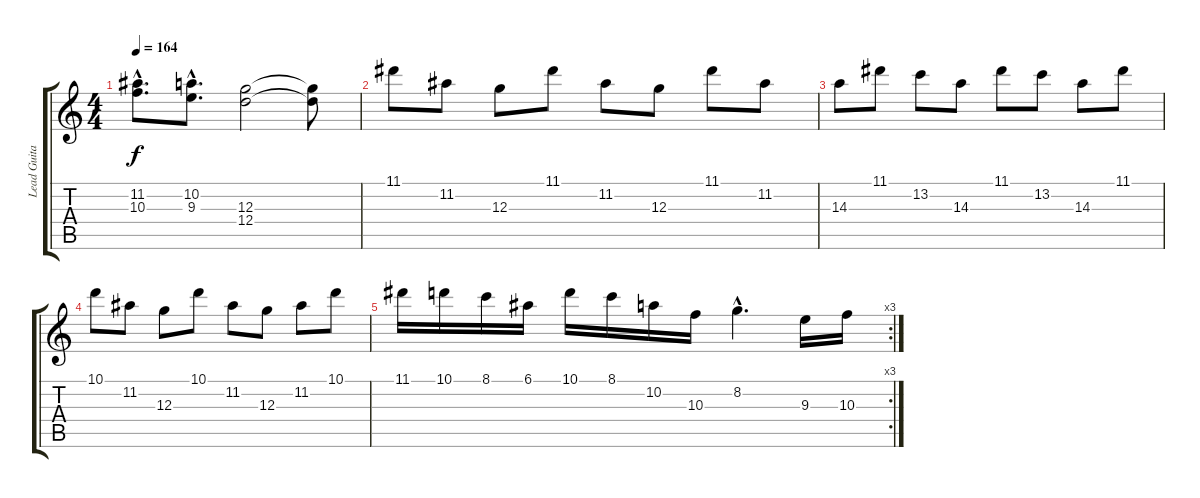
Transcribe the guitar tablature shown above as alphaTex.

\track ("Lead Guitar" "Lead Guita") {instrument distortionguitar}
\staff {score tabs}
\tuning (E4 B3 G3 D3 A2 E2) {hide}
\ts (4 4)
\tempo 164
\clef g2
\ks c
(11.2{hac} 10.3{hac}).8{d dy f} (10.2{hac} 9.3{hac}).8{d} (12.3 12.4).2 (12.3{t} 12.4{t}).8 |
11.1.8 11.2.8 12.3.8 11.1.8 11.2.8 12.3.8 11.1.8 11.2.8 |
14.3.8 11.1.8 13.2.8 14.3.8 11.1.8 13.2.8 14.3.8 11.1.8 |
10.1.8 11.2.8 12.3.8 10.1.8 11.2.8 12.3.8 11.2.8 10.1.8 |
\rc 3
11.1.16 10.1.16 8.1.16 6.1.16 10.1.16 8.1.16 10.2.16 10.3.16 8.2{hac}.4{d} 9.3.16 10.3.16
